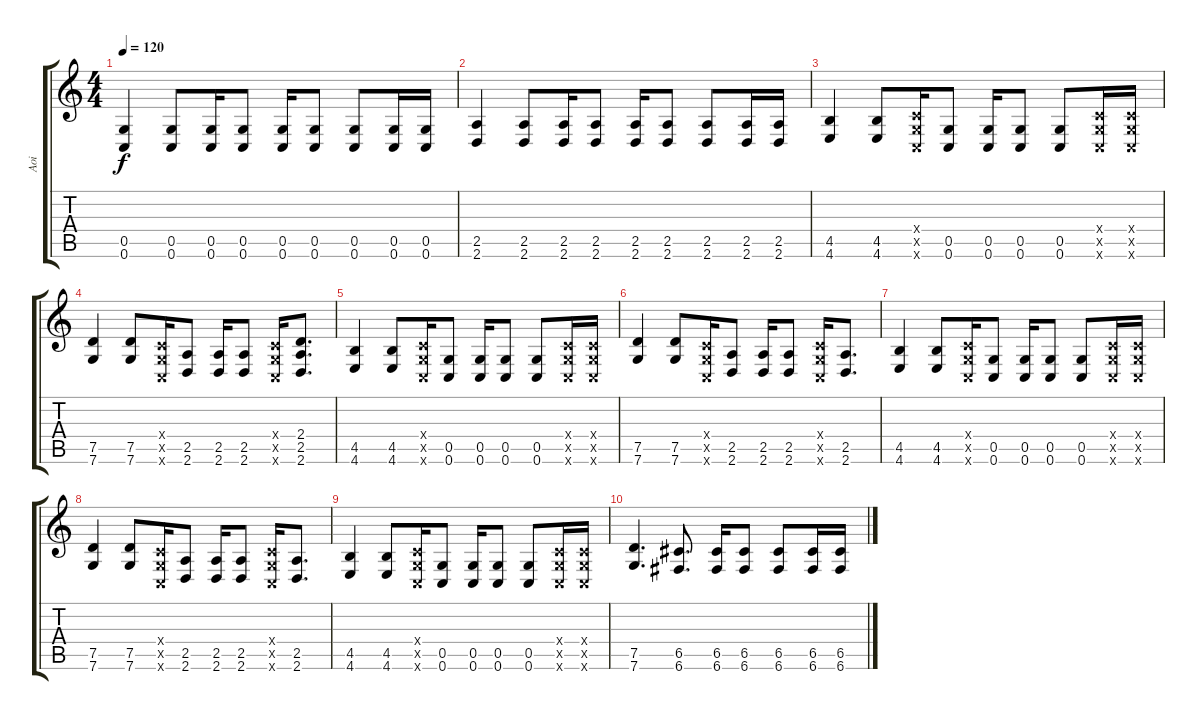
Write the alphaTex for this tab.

\track ("Aoi" "Aoi") {instrument electricguitarjazz}
\staff {score tabs}
\tuning (D4 A3 F3 C3 G2 C2) {hide}
\ts (4 4)
\tempo 120
\clef g2
\ks c
(0.5 0.6).4{dy f} (0.5 0.6).8 (0.5 0.6).16 (0.5 0.6).8 (0.5 0.6).16 (0.5 0.6).8 (0.5 0.6).8 (0.5 0.6).16 (0.5 0.6).16 |
(2.5 2.6).4 (2.5 2.6).8 (2.5 2.6).16 (2.5 2.6).8 (2.5 2.6).16 (2.5 2.6).8 (2.5 2.6).8 (2.5 2.6).16 (2.5 2.6).16 |
(4.5 4.6).4 (4.5 4.6).8 (0.4{x} 0.5{x} 0.6{x}).16 (0.5 0.6).8 (0.5 0.6).16 (0.5 0.6).8 (0.5 0.6).8 (0.4{x} 0.5{x} 0.6{x}).16 (0.4{x} 0.5{x} 0.6{x}).16 |
(7.5 7.6).4 (7.5 7.6).8 (0.4{x} 0.5{x} 0.6{x}).16 (2.5 2.6).8 (2.5 2.6).16 (2.5 2.6).8 (0.4{x} 0.5{x} 0.6{x}).16 (2.4 2.5 2.6).8{d} |
(4.5 4.6).4 (4.5 4.6).8 (0.4{x} 0.5{x} 0.6{x}).16 (0.5 0.6).8 (0.5 0.6).16 (0.5 0.6).8 (0.5 0.6).8 (0.4{x} 0.5{x} 0.6{x}).16 (0.4{x} 0.5{x} 0.6{x}).16 |
(7.5 7.6).4 (7.5 7.6).8 (0.4{x} 0.5{x} 0.6{x}).16 (2.5 2.6).8 (2.5 2.6).16 (2.5 2.6).8 (0.4{x} 0.5{x} 0.6{x}).16 (2.5 2.6).8{d} |
(4.5 4.6).4 (4.5 4.6).8 (0.4{x} 0.5{x} 0.6{x}).16 (0.5 0.6).8 (0.5 0.6).16 (0.5 0.6).8 (0.5 0.6).8 (0.4{x} 0.5{x} 0.6{x}).16 (0.4{x} 0.5{x} 0.6{x}).16 |
(7.5 7.6).4 (7.5 7.6).8 (0.4{x} 0.5{x} 0.6{x}).16 (2.5 2.6).8 (2.5 2.6).16 (2.5 2.6).8 (0.4{x} 0.5{x} 0.6{x}).16 (2.5 2.6).8{d} |
(4.5 4.6).4 (4.5 4.6).8 (0.4{x} 0.5{x} 0.6{x}).16 (0.5 0.6).8 (0.5 0.6).16 (0.5 0.6).8 (0.5 0.6).8 (0.4{x} 0.5{x} 0.6{x}).16 (0.4{x} 0.5{x} 0.6{x}).16 |
(7.5 7.6).4{d} (6.5 6.6).8{d} (6.5 6.6).16 (6.5 6.6).8 (6.5 6.6).8 (6.5 6.6).16 (6.5 6.6).16
